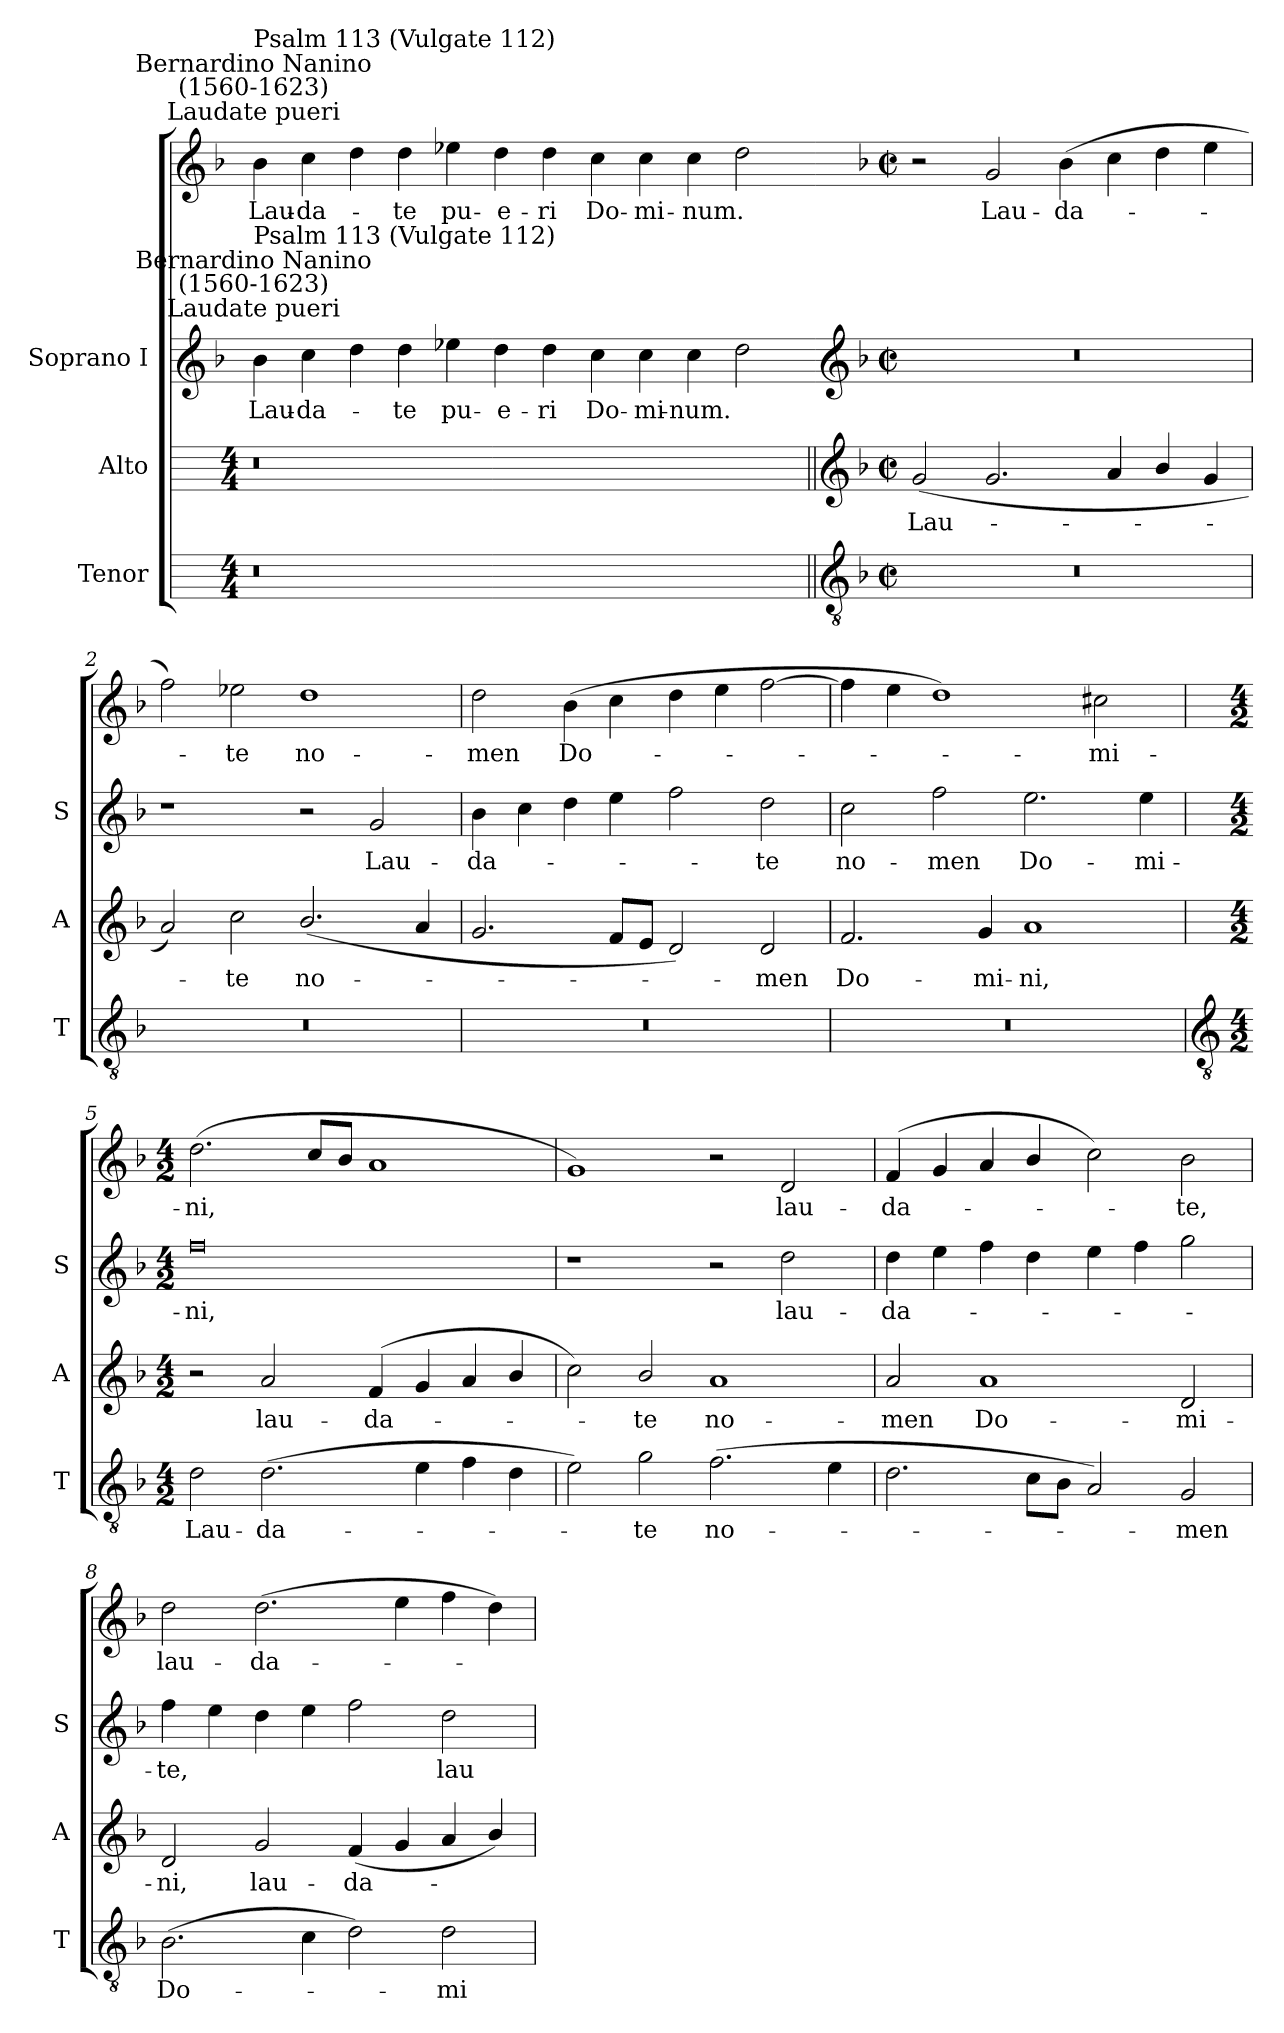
**kern	**text	**kern	**text	**kern	**text	**kern	**text
*part3	*part3	*part2	*part2	*part1	*part1	*part1	*part1
*staff4	*staff4	*staff3	*staff3	*staff2	*staff2	*staff1	*staff1
*I"Tenor	*	*I"Alto	*	*I"Soprano I	*	*	*
*I'T	*	*I'A	*	*I'S	*	*	*
*	*	*	*	*	*	*clefG2	*
*	*	*	*	*k[b-]	*	*k[b-]	*
*	*	*	*	*F:	*	*F:	*
*M4/4	*	*M4/4	*	*	*	*	*
=	=	=	=	=	=	=	=
!	!	!	!	!	!	!LO:TX:a:cj:t=Laudate pueri	!
!	!	!	!	!	!	!LO:TX:a:cj:t=Bernardino Nanino\n(1560-1623)	!
!	!	!	!	!	!	!LO:TX:a:t=Psalm 113 (Vulgate 112)	!
!	!	!	!	!LO:TX:a:cj:t=Laudate pueri	!	!	!
!	!	!	!	!LO:TX:a:cj:t=Bernardino Nanino\n(1560-1623)	!	!	!
!	!	!	!	!LO:TX:a:t=Psalm 113 (Vulgate 112)	!	!	!
!	!	!	!	!	!LO:LY:b	!	!LO:LY:b
0.r	.	0.r	.	4b-	Lau-	4b-	Lau-
!	!	!	!	!	!LO:LY:b	!	!LO:LY:b
.	.	.	.	4cc	-da-	4cc	-da-
.	.	.	.	4dd	.	4dd	.
!	!	!	!	!	!LO:LY:b	!	!LO:LY:b
.	.	.	.	4dd	te	4dd	te
!	!	!	!	!	!LO:LY:b	!	!LO:LY:b
.	.	.	.	4ee-X	pu-	4ee-X	pu-
!	!	!	!	!	!LO:LY:b	!	!LO:LY:b
.	.	.	.	4dd	-e-	4dd	-e-
!	!	!	!	!	!LO:LY:b	!	!LO:LY:b
.	.	.	.	4dd	-ri	4dd	-ri
!	!	!	!	!	!LO:LY:b	!	!LO:LY:b
.	.	.	.	4cc	Do-	4cc	Do-
!	!	!	!	!	!LO:LY:b	!	!LO:LY:b
.	.	.	.	4cc	-mi-	4cc	-mi-
!	!	!	!	!	!LO:LY:b	!	!LO:LY:b
.	.	.	.	4cc	-num.	4cc	-num.
.	.	.	.	2dd	.	2dd	.
!!LO:LB:g=z
=1||	=1-	=1||	=1-	=1-	=1-	=1-	=1-
*clefGv2	*	*clefG2	*	*clefG2	*	*	*
*k[b-]	*	*k[b-]	*	*k[b-]	*	*k[b-]	*
*F:	*	*F:	*	*F:	*	*F:	*
*M4/2	*	*M4/2	*	*M4/2	*	*M4/2	*
*met(c|)	*	*met(c|)	*	*met(c|)	*	*met(c|)	*
!	!	!	!LO:LY:b	!	!	!	!
0r	.	(<2g	Lau-	0r	.	2r	.
!	!	!	!	!	!	!	!LO:LY:b
.	.	2.g	.	.	.	2g	Lau-
!	!	!	!	!	!	!	!LO:LY:b
.	.	.	.	.	.	(>4b-	-da-
.	.	4a	.	.	.	4cc	.
.	.	4b-/	.	.	.	4dd	.
.	.	4g	.	.	.	4ee	.
=2	=2	=2	=2	=2	=2	=2	=2
0r	.	2a)	.	1r	.	2ff)	.
!	!	!	!LO:LY:b	!	!	!	!LO:LY:b
.	.	2cc	te	.	.	2ee-X	te
!	!	!	!LO:LY:b	!	!	!	!LO:LY:b
.	.	(<2.b-/	no-	2r	.	1dd	no-
!	!	!	!	!	!LO:LY:b	!	!
.	.	.	.	2g	-Lau-	.	.
.	.	4a	.	.	.	.	.
=3	=3	=3	=3	=3	=3	=3	=3
!	!	!	!	!	!LO:LY:b	!	!LO:LY:b
0r	.	2.g	.	4b-	da-	2dd	-men
.	.	.	.	4cc	.	.	.
!	!	!	!	!	!	!	!LO:LY:b
.	.	.	.	4dd	.	(>4b-	Do-
.	.	8fL	.	4ee	.	4cc	.
.	.	8eJ	.	.	.	.	.
.	.	2d)	.	2ff	.	4dd	.
.	.	.	.	.	.	4ee	.
!	!	!	!LO:LY:b	!	!LO:LY:b	!	!
.	.	2d	men	2dd	te	[2ff	.
=4	=4	=4	=4	=4	=4	=4	=4
!	!	!	!LO:LY:b	!	!LO:LY:b	!	!
0r	.	2.f	Do-	2cc	-no-	4ff]	.
.	.	.	.	.	.	4ee	.
!	!	!	!	!	!LO:LY:b	!	!
.	.	.	.	2ff	-men	1dd)	.
!	!	!	!LO:LY:b	!	!	!	!
.	.	4g	-mi-	.	.	.	.
!	!	!	!LO:LY:b	!	!LO:LY:b	!	!
.	.	1a	-ni,	2.ee	Do-	.	.
!	!	!	!	!	!	!	!LO:LY:b
.	.	.	.	.	.	2cc#X	mi-
!	!	!	!	!	!LO:LY:b	!	!
.	.	.	.	4ee	-mi-	.	.
!!LO:LB:g=z
=5	=5	=5	=5	=5	=5	=5	=5
*clefGv2	*	*	*	*	*	*	*
*M4/2	*	*M4/2	*	*M4/2	*	*M4/2	*
!	!LO:LY:b	!	!	!	!LO:LY:b	!	!LO:LY:b
2d	Lau-	2r	.	0ff	ni,	(<2.dd	-ni,
!	!LO:LY:b	!	!LO:LY:b	!	!	!	!
(>2.d	-da-	2a	lau-	.	.	.	.
.	.	.	.	.	.	8cc/L	.
.	.	.	.	.	.	8b-/J	.
!	!	!	!LO:LY:b	!	!	!	!
.	.	(<4f	-da-	.	.	1a	.
4e	.	4g	.	.	.	.	.
4f	.	4a	.	.	.	.	.
4d	.	4b-/	.	.	.	.	.
=6	=6	=6	=6	=6	=6	=6	=6
2e)	.	2cc)	.	1r	.	1g)	.
!	!LO:LY:b	!	!LO:LY:b	!	!	!	!
2g	te	2b-/	te	.	.	.	.
!	!LO:LY:b	!	!LO:LY:b	!	!	!	!
(>2.f	no-	1a	no-	2r	.	2r	.
!	!	!	!	!	!LO:LY:b	!	!LO:LY:b
.	.	.	.	2dd	-lau-	2d	lau-
4e	.	.	.	.	.	.	.
=7	=7	=7	=7	=7	=7	=7	=7
!	!	!	!LO:LY:b	!	!LO:LY:b	!	!LO:LY:b
2.d	.	2a	-men	4dd	da-	(<4f	-da-
.	.	.	.	4ee	.	4g	.
!	!	!	!LO:LY:b	!	!	!	!
.	.	1a	Do-	4ff	.	4a	.
8cL	.	.	.	4dd	.	4b-/	.
8B-J	.	.	.	.	.	.	.
2A)	.	.	.	4ee	.	2cc)	.
.	.	.	.	4ff	.	.	.
!	!LO:LY:b	!	!LO:LY:b	!	!	!	!LO:LY:b
2G	men	2d	-mi-	2gg	.	2b-	te,
=8	=8	=8	=8	=8	=8	=8	=8
!	!LO:LY:b	!	!LO:LY:b	!	!LO:LY:b	!	!LO:LY:b
(>2.B-	Do-	2d	-ni,	4ff	te,	2dd	lau-
.	.	.	.	4ee	.	.	.
!	!	!	!LO:LY:b	!	!	!	!LO:LY:b
.	.	2g	lau-	4dd	.	(>2.dd	-da-
4c	.	.	.	4ee	.	.	.
!	!	!	!LO:LY:b	!	!	!	!
2d)	.	(<4f	-da-	2ff	.	.	.
.	.	4g	.	.	.	4ee	.
!	!LO:LY:b	!	!	!	!LO:LY:b	!	!
2d	mi-	4a	.	2dd	lau-	4ff	.
.	.	4b-/)	.	.	.	4dd)	.
=	=	=	=	=	=	=	=
*-	*-	*-	*-	*-	*-	*-	*-
